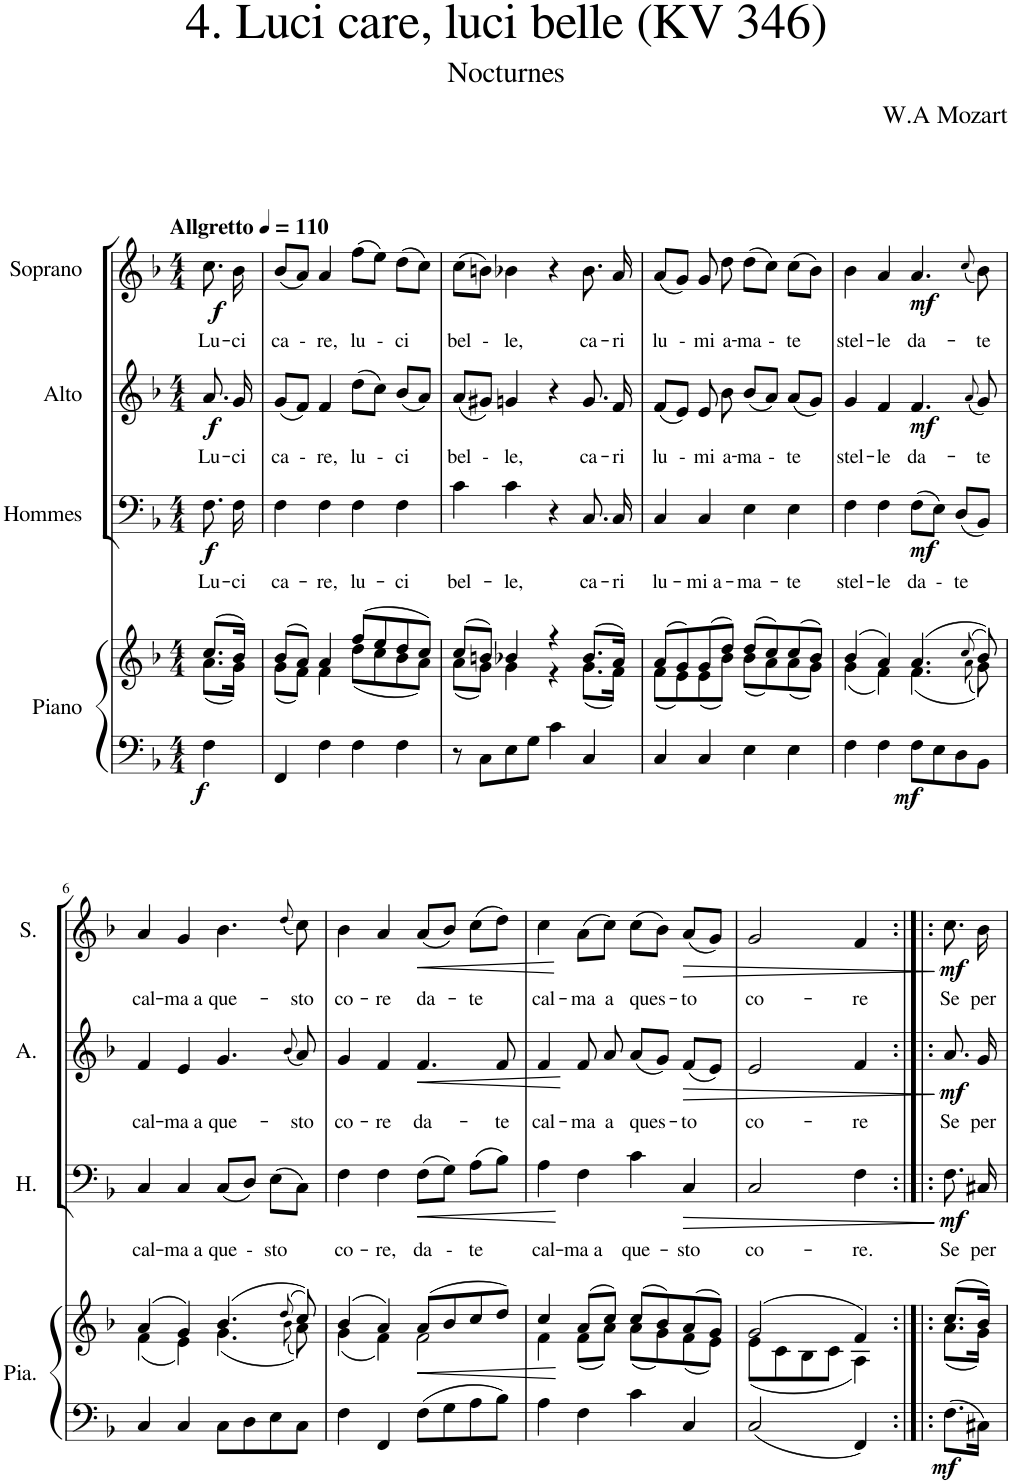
**kern	**kern	**dynam	**kern	**text	**dynam	**kern	**text	**dynam	**kern	**text	**dynam
*part4	*part4	*part4	*part3	*part3	*part3	*part2	*part2	*part2	*part1	*part1	*part1
*staff5	*staff4	*staff4/5	*staff3	*staff3	*staff3	*staff2	*staff2	*staff2	*staff1	*staff1	*staff1
*I"Piano	*	*	*I"Hommes	*	*	*I"Alto	*	*	*I"Soprano	*	*
*I'Pia.	*	*	*I'H.	*	*	*I'A.	*	*	*I'S.	*	*
*clefF4	*clefG2	*	*clefF4	*	*	*clefG2	*	*	*clefG2	*	*
*k[b-]	*k[b-]	*	*k[b-]	*	*	*k[b-]	*	*	*k[b-]	*	*
*F:	*F:	*	*F:	*	*	*F:	*	*	*F:	*	*
*M4/4	*M4/4	*	*M4/4	*	*	*M4/4	*	*	*M4/4	*	*
*MM110	*MM110	*	*MM110	*	*	*MM110	*	*	*MM110	*	*
=1	=1	=1	=1	=1	=1	=1	=1	=1	=1	=1	=1
*	*^	*	*	*	*	*	*	*	*	*	*
!	!	!	!	!	!	!	!	!	!	!LO:TX:a:B:t=Allgretto	!	!
!	!	!	!LO:DY:b=2	!	!LO:LY:b	!LO:DY:b	!	!LO:LY:b	!LO:DY:b	!	!LO:LY:b	!LO:DY:b
4F\	(8.cc/L	(8.a\L	f	8.F\	Lu-	f	8.a/	Lu-	f	8.cc\	Lu-	f
!	!	!	!	!	!LO:LY:b	!	!	!LO:LY:b	!	!	!LO:LY:b	!
.	16b-/Jk)	16g\Jk)	.	16F\	-ci	.	16g/	-ci	.	16b-\	-ci	.
=2	=2	=2	=2	=2	=2	=2	=2	=2	=2	=2	=2	=2
!	!	!	!	!	!LO:LY:b	!	!	!LO:LY:b	!	!	!LO:LY:b	!
4FF/	(8b-/L	(8g\L	.	4F\	ca-	.	(8g/L	ca	.	(8b-/L	ca	.
!	!	!	!	!	!	!	!	!LO:LY:b	!	!	!LO:LY:b	!
.	8a/J)	8f\J)	.	.	.	.	8f/J)	-	.	8a/J)	-	.
!	!	!	!	!	!LO:LY:b	!	!	!LO:LY:b	!	!	!LO:LY:b	!
4F\	4a/	4f\	.	4F\	-re,	.	4f/	re,	.	4a/	re,	.
!	!	!	!	!	!LO:LY:b	!	!	!LO:LY:b	!	!	!LO:LY:b	!
4F\	(8ff/L	(8dd\L	.	4F\	lu-	.	(8dd\L	lu	.	(8ff\L	lu	.
!	!	!	!	!	!	!	!	!LO:LY:b	!	!	!LO:LY:b	!
.	8ee/	8cc\	.	.	.	.	8cc\J)	-	.	8ee\J)	-	.
!	!	!	!	!	!LO:LY:b	!	!	!LO:LY:b	!	!	!LO:LY:b	!
4F\	8dd/	8b-\	.	4F\	-ci	.	(8b-/L	ci	.	(8dd\L	ci	.
.	8cc/J)	8a\J)	.	.	.	.	8a/J)	.	.	8cc\J)	.	.
=3	=3	=3	=3	=3	=3	=3	=3	=3	=3	=3	=3	=3
!	!	!	!	!	!LO:LY:b	!	!	!LO:LY:b	!	!	!LO:LY:b	!
8r	(8cc/L	(8a\L	.	4c\	bel-	.	(8a/L	bel	.	(8cc\L	bel	.
!	!	!	!	!	!	!	!	!LO:LY:b	!	!	!LO:LY:b	!
8C\L	8bn/J)	8g\J)	.	.	.	.	8g#X/J)	-	.	8bn\J)	-	.
!	!	!	!	!	!LO:LY:b	!	!	!LO:LY:b	!	!	!LO:LY:b	!
8E\	4b-X/	4g\	.	4c\	-le,	.	4gn/	le,	.	4b-X\	le,	.
8G\J	.	.	.	.	.	.	.	.	.	.	.	.
4c\	4r	4r	.	4r	.	.	4r	.	.	4r	.	.
!	!	!	!	!	!LO:LY:b	!	!	!LO:LY:b	!	!	!LO:LY:b	!
4C/	(8.b-/L	(8.g\L	.	8.C/	ca-	.	8.g/	ca-	.	8.b-\	ca-	.
!	!	!	!	!	!LO:LY:b	!	!	!LO:LY:b	!	!	!LO:LY:b	!
.	16a/Jk)	16f\Jk)	.	16C/	-ri	.	16f/	-ri	.	16a/	-ri	.
=4	=4	=4	=4	=4	=4	=4	=4	=4	=4	=4	=4	=4
!	!	!	!	!	!LO:LY:b	!	!	!LO:LY:b	!	!	!LO:LY:b	!
4C/	(8a/L	(8f\L	.	4C/	lu-	.	(8f/L	lu	.	(8a/L	lu	.
!	!	!	!	!	!	!	!	!LO:LY:b	!	!	!LO:LY:b	!
.	8g/)	8e\)	.	.	.	.	8e/J)	-	.	8g/J)	-	.
!	!	!	!	!	!LO:LY:b	!	!	!LO:LY:b	!	!	!LO:LY:b	!
4C/	(8g/	(8e\	.	4C/	-mi a-	.	8e/	mi	.	8g/	mi	.
!	!	!	!	!	!	!	!	!LO:LY:b	!	!	!LO:LY:b	!
.	8dd/J)	8b-\J)	.	.	.	.	8b-\	a-	.	8dd\	a-	.
!	!	!	!	!	!LO:LY:b	!	!	!LO:LY:b	!	!	!LO:LY:b	!
4E\	(8dd/L	(8b-\L	.	4E\	-ma-	.	(8b-/L	-ma	.	(8dd\L	-ma	.
!	!	!	!	!	!	!	!	!LO:LY:b	!	!	!LO:LY:b	!
.	8cc/)	8a\)	.	.	.	.	8a/J)	-	.	8cc\J)	-	.
!	!	!	!	!	!LO:LY:b	!	!	!LO:LY:b	!	!	!LO:LY:b	!
4E\	(8cc/	(8a\	.	4E\	-te	.	(8a/L	te	.	(8cc\L	te	.
.	8b-/J)	8g\J)	.	.	.	.	8g/J)	.	.	8b-\J)	.	.
=5	=5	=5	=5	=5	=5	=5	=5	=5	=5	=5	=5	=5
!	!	!	!	!	!LO:LY:b	!	!	!LO:LY:b	!	!	!LO:LY:b	!
4F\	(4b-/	(4g\	.	4F\	stel-	.	4g/	stel-	.	4b-\	stel-	.
!	!	!	!	!	!LO:LY:b	!	!	!LO:LY:b	!	!	!LO:LY:b	!
4F\	4a/)	4f\)	.	4F\	-le	.	4f/	-le	.	4a/	-le	.
!	!	!	!LO:DY:b=2	!	!LO:LY:b	!LO:DY:b	!	!LO:LY:b	!LO:DY:b	!	!LO:LY:b	!LO:DY:b
8F\L	(4.a/	(4.f\	mf	(8F\L	da	mf	4.f/	da-	mf	4.a/	da-	mf
!	!	!	!	!	!LO:LY:b	!	!	!	!	!	!	!
8E\	.	.	.	8E\J)	-	.	.	.	.	.	.	.
!	!	!	!	!	!LO:LY:b	!	!	!	!	!	!	!
8D\	.	.	.	(8D/L	te	.	.	.	.	.	.	.
.	(8qcc/	(8qa\	.	.	.	.	(8qa/	.	.	(8qcc/	.	.
!	!	!	!	!	!	!	!	!LO:LY:b	!	!	!LO:LY:b	!
8BB-\J	8b-/))	8g\))	.	8BB-/J)	.	.	8g/)	-te	.	8b-\)	-te	.
!!LO:LB:g=z
=6	=6	=6	=6	=6	=6	=6	=6	=6	=6	=6	=6	=6
!	!	!	!	!	!LO:LY:b	!	!	!LO:LY:b	!	!	!LO:LY:b	!
4C/	(4a/	(4f\	.	4C/	cal-	.	4f/	cal-	.	4a/	cal-	.
!	!	!	!	!	!LO:LY:b	!	!	!LO:LY:b	!	!	!LO:LY:b	!
4C/	4g/)	4e\)	.	4C/	-ma a	.	4e/	-ma a	.	4g/	-ma a	.
!	!	!	!	!	!LO:LY:b	!	!	!LO:LY:b	!	!	!LO:LY:b	!
8C\L	(4.b-/	(4.g\	.	(8C/L	que	.	4.g/	que-	.	4.b-\	que-	.
!	!	!	!	!	!LO:LY:b	!	!	!	!	!	!	!
8D\	.	.	.	8D/J)	-	.	.	.	.	.	.	.
!	!	!	!	!	!LO:LY:b	!	!	!	!	!	!	!
8E\	.	.	.	(8E\L	sto	.	.	.	.	.	.	.
.	(8qdd/	(8qb-\	.	.	.	.	(8qb-/	.	.	(8qdd/	.	.
!	!	!	!	!	!	!	!	!LO:LY:b	!	!	!LO:LY:b	!
8C\J	8cc/))	8a\))	.	8C\J)	.	.	8a/)	-sto	.	8cc\)	-sto	.
=7	=7	=7	=7	=7	=7	=7	=7	=7	=7	=7	=7	=7
!	!	!	!	!	!LO:LY:b	!	!	!LO:LY:b	!	!	!LO:LY:b	!
4F\	(4b-/	(4g\	.	4F\	co-	.	4g/	co-	.	4b-\	co-	.
!	!	!	!	!	!LO:LY:b	!	!	!LO:LY:b	!	!	!LO:LY:b	!
4FF/	4a/)	4f\)	.	4F\	-re,	.	4f/	-re	.	4a/	-re	.
!	!	!	!LO:HP:b	!	!LO:LY:b	!LO:HP:b	!	!LO:LY:b	!LO:HP:b	!	!LO:LY:b	!LO:HP:b
8F\L	(8a/L	2f\	<	(8F\L	da	<	4.f/	da-	<	(8a/L	da-	<
!	!	!	!	!	!LO:LY:b	!	!	!	!	!	!	!
8G\	8b-/	.	.	8G\J)	-	.	.	.	.	8b-/J)	.	.
!	!	!	!	!	!LO:LY:b	!	!	!	!	!	!LO:LY:b	!
8A\	8cc/	.	.	(8A\L	te	.	.	.	.	(8cc\L	-te	.
!	!	!	!	!	!	!	!	!LO:LY:b	!	!	!	!
8B-\J	8dd/J)	.	.	8B-\J)	.	.	8f/	-te	.	8dd\J)	.	.
=8	=8	=8	=8	=8	=8	=8	=8	=8	=8	=8	=8	=8
!	!	!	!	!	!LO:LY:b	!	!	!LO:LY:b	!	!	!LO:LY:b	!
4A\	4cc/	4f\	.	4A\	cal-	.	4f/	cal-	.	4cc\	cal-	.
!	!	!	!	!	!LO:LY:b	!	!	!LO:LY:b	!	!	!LO:LY:b	!
4F\	(8a/L	(8f\L	[	4F\	-ma a	[	8f/	-ma	[	(8a\L	-ma	[
!	!	!	!	!	!	!	!	!LO:LY:b	!	!	!LO:LY:b	!
.	8cc/J)	8a\J)	.	.	.	.	8a/	a	.	8cc\J)	a	.
!	!	!	!	!	!LO:LY:b	!	!	!LO:LY:b	!	!	!LO:LY:b	!
4c\	(8cc/L	(8a\L	.	4c\	que-	.	(8a/L	ques-	.	(8cc\L	ques-	.
.	8b-/)	8g\)	.	.	.	.	8g/J)	.	.	8b-\J)	.	.
!	!	!	!	!	!LO:LY:b	!LO:HP:b	!	!LO:LY:b	!LO:HP:b	!	!LO:LY:b	!LO:HP:b
4C/	(8a/	(8f\	.	4C/	-sto	>	(8f/L	-to	>	(8a/L	-to	>
.	8g/J)	8e\J)	.	.	.	.	8e/J)	.	.	8g/J)	.	.
=9	=9	=9	=9	=9	=9	=9	=9	=9	=9	=9	=9	=9
!	!	!	!	!	!LO:LY:b	!	!	!LO:LY:b	!	!	!LO:LY:b	!
2C/	(2g/	(8e\L	.	2C/	co-	.	2e/	co-	.	2g/	co-	.
.	.	8c\	.	.	.	.	.	.	.	.	.	.
.	.	8B-\	.	.	.	.	.	.	.	.	.	.
.	.	8c\J	.	.	.	.	.	.	.	.	.	.
!	!	!	!	!	!LO:LY:b	!	!	!LO:LY:b	!	!	!LO:LY:b	!
4FF/	4f/)	4A\)	.	4F\	-re.	.	4f/	-re	.	4f;</	-re	.
*	*v	*v	*	*	*	*	*	*	*	*	*	*
.	.	.	.	.	]	.	.	]	.	.	]
=10:|!|:	=10:|!|:	=10:|!|:	=10:|!|:	=10:|!|:	=10:|!|:	=10:|!|:	=10:|!|:	=10:|!|:	=10:|!|:	=10:|!|:	=10:|!|:
*	*^	*	*	*	*	*	*	*	*	*	*
!	!	!	!LO:DY:b=2	!	!LO:LY:b	!LO:DY:b	!	!LO:LY:b	!LO:DY:b	!	!LO:LY:b	!LO:DY:b
8.F\L	(8.cc/L	(8.a\L	mf	8.F\	Se	mf	8.a/	Se	mf	8.cc\	Se	mf
!	!	!	!	!	!LO:LY:b	!	!	!LO:LY:b	!	!	!LO:LY:b	!
16C#X\Jk	16b-/Jk)	16g\Jk)	.	16C#X/	per	.	16g/	per	.	16b-\	per	.
*	*v	*v	*	*	*	*	*	*	*	*	*	*
=	=	=	=	=	=	=	=	=	=	=	=
*-	*-	*-	*-	*-	*-	*-	*-	*-	*-	*-	*-
